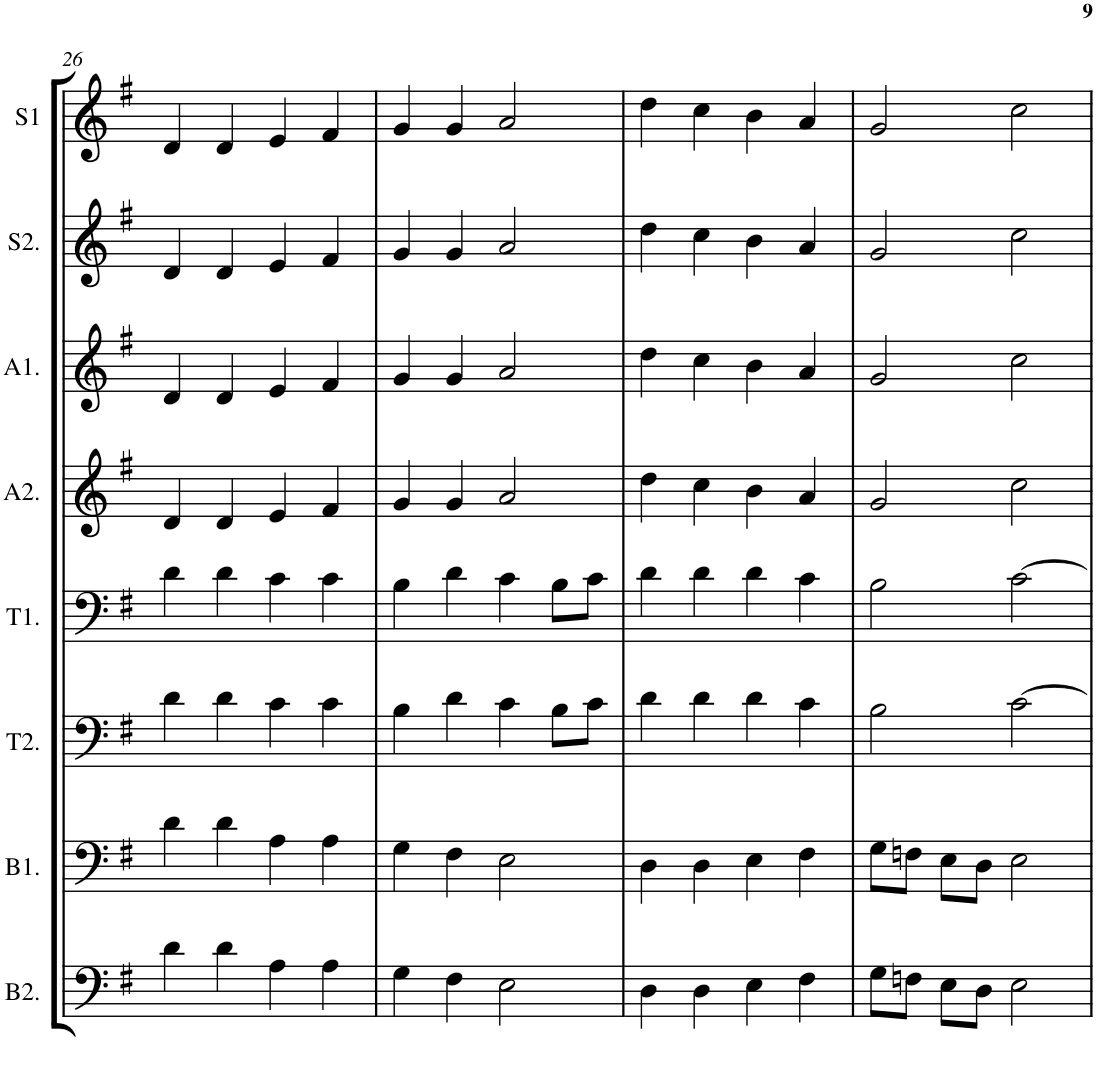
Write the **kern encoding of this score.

**kern	**kern	**kern	**kern	**kern	**kern	**kern	**kern
*part8	*part7	*part6	*part5	*part4	*part3	*part2	*part1
*staff8	*staff7	*staff6	*staff5	*staff4	*staff3	*staff2	*staff1
*I"Bass 2	*I"Bass 1	*I"Ten. 2	*I"Ten. 1	*I"Alto 2	*I"Alto 1	*I"Sop. 2	*I"Sop. 1
*I'B2.	*I'B1.	*I'T2.	*I'T1.	*I'A2.	*I'A1.	*I'S2.	*I'S1
!!LO:PB:g=z
*clefF4	*clefF4	*clefF4	*clefF4	*clefG2	*clefG2	*clefG2	*clefG2
*k[f#]	*k[f#]	*k[f#]	*k[f#]	*k[f#]	*k[f#]	*k[f#]	*k[f#]
*G:	*G:	*G:	*G:	*G:	*G:	*G:	*G:
*M4/4	*M4/4	*M4/4	*M4/4	*M4/4	*M4/4	*M4/4	*M4/4
=26	=26	=26	=26	=26	=26	=26	=26
4d\	4d\	4d\	4d\	4d/	4d/	4d/	4d/
4d\	4d\	4d\	4d\	4d/	4d/	4d/	4d/
4A\	4A\	4c\	4c\	4e/	4e/	4e/	4e/
4A\	4A\	4c\	4c\	4f#/	4f#/	4f#/	4f#/
=27	=27	=27	=27	=27	=27	=27	=27
4G\	4G\	4B\	4B\	4g/	4g/	4g/	4g/
4F#\	4F#\	4d\	4d\	4g/	4g/	4g/	4g/
2E\	2E\	4c\	4c\	2a/	2a/	2a/	2a/
.	.	8B\L	8B\L	.	.	.	.
.	.	8c\J	8c\J	.	.	.	.
=28	=28	=28	=28	=28	=28	=28	=28
4D\	4D\	4d\	4d\	4dd\	4dd\	4dd\	4dd\
4D\	4D\	4d\	4d\	4cc\	4cc\	4cc\	4cc\
4E\	4E\	4d\	4d\	4b\	4b\	4b\	4b\
4F#\	4F#\	4c\	4c\	4a/	4a/	4a/	4a/
=29	=29	=29	=29	=29	=29	=29	=29
8G\L	8G\L	2B\	2B\	2g/	2g/	2g/	2g/
8Fn\J	8Fn\J	.	.	.	.	.	.
8E\L	8E\L	.	.	.	.	.	.
8D\J	8D\J	.	.	.	.	.	.
2E\	2E\	[2c\	[2c\	2cc\	2cc\	2cc\	2cc\
=	=	=	=	=	=	=	=
*-	*-	*-	*-	*-	*-	*-	*-
